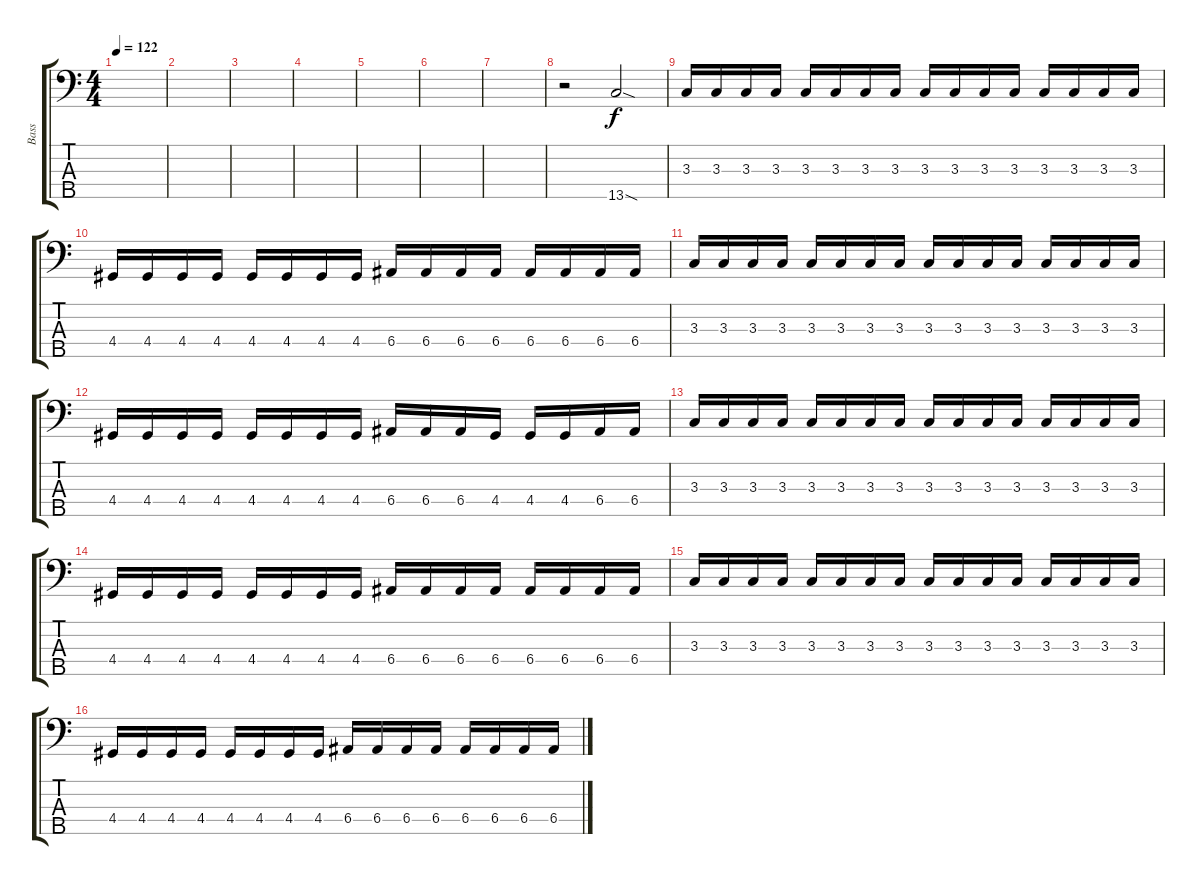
\track ("Bass" "Bass") {instrument electricbasspick}
\staff {score tabs}
\tuning (G2 D2 A1 E1 B0) {hide}
\ts (4 4)
\tempo 122
\clef f4
\ks c
|
|
|
|
|
|
|
r.2 13.5{sod}.2 |
3.3.16 3.3.16 3.3.16 3.3.16 3.3.16 3.3.16 3.3.16 3.3.16 3.3.16 3.3.16 3.3.16 3.3.16 3.3.16 3.3.16 3.3.16 3.3.16 |
4.4.16 4.4.16 4.4.16 4.4.16 4.4.16 4.4.16 4.4.16 4.4.16 6.4.16 6.4.16 6.4.16 6.4.16 6.4.16 6.4.16 6.4.16 6.4.16 |
3.3.16 3.3.16 3.3.16 3.3.16 3.3.16 3.3.16 3.3.16 3.3.16 3.3.16 3.3.16 3.3.16 3.3.16 3.3.16 3.3.16 3.3.16 3.3.16 |
4.4.16 4.4.16 4.4.16 4.4.16 4.4.16 4.4.16 4.4.16 4.4.16 6.4.16 6.4.16 6.4.16 4.4.16 4.4.16 4.4.16 6.4.16 6.4.16 |
3.3.16 3.3.16 3.3.16 3.3.16 3.3.16 3.3.16 3.3.16 3.3.16 3.3.16 3.3.16 3.3.16 3.3.16 3.3.16 3.3.16 3.3.16 3.3.16 |
4.4.16 4.4.16 4.4.16 4.4.16 4.4.16 4.4.16 4.4.16 4.4.16 6.4.16 6.4.16 6.4.16 6.4.16 6.4.16 6.4.16 6.4.16 6.4.16 |
3.3.16 3.3.16 3.3.16 3.3.16 3.3.16 3.3.16 3.3.16 3.3.16 3.3.16 3.3.16 3.3.16 3.3.16 3.3.16 3.3.16 3.3.16 3.3.16 |
4.4.16 4.4.16 4.4.16 4.4.16 4.4.16 4.4.16 4.4.16 4.4.16 6.4.16 6.4.16 6.4.16 6.4.16 6.4.16 6.4.16 6.4.16 6.4.16
